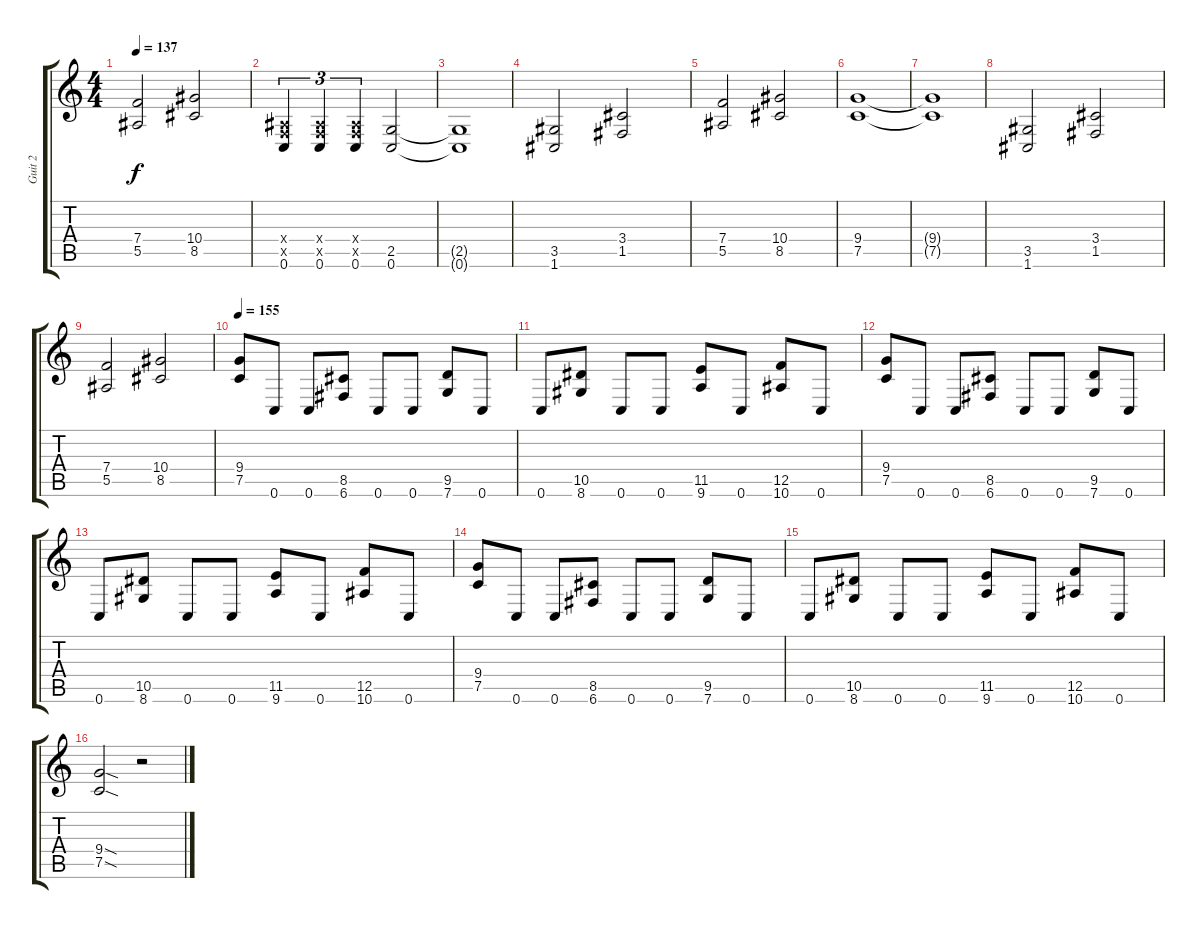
\track ("Guit 2" "Guit 2") {instrument distortionguitar}
\staff {score tabs}
\tuning (C4 G3 Eb3 Bb2 F2 C2) {hide}
\ts (4 4)
\tempo 137
\clef g2
\ks c
(7.4 5.5).2{dy f} (10.4 8.5).2 |
(0.4{x} 0.5{x} 0.6).4{tu (3 2)} (0.4{x} 0.5{x} 0.6).4{tu (3 2)} (0.4{x} 0.5{x} 0.6).4{tu (3 2)} (2.5 0.6).2 |
(2.5{t} 0.6{t}).1 |
(3.5 1.6).2 (3.4 1.5).2 |
(7.4 5.5).2 (10.4 8.5).2 |
(9.4 7.5).1 |
(9.4{t} 7.5{t}).1 |
(3.5 1.6).2 (3.4 1.5).2 |
(7.4 5.5).2 (10.4 8.5).2 |
\tempo 155
(9.4 7.5).8 0.6.8 0.6.8 (8.5 6.6).8 0.6.8 0.6.8 (9.5 7.6).8 0.6.8 |
0.6.8 (10.5 8.6).8 0.6.8 0.6.8 (11.5 9.6).8 0.6.8 (12.5 10.6).8 0.6.8 |
(9.4 7.5).8 0.6.8 0.6.8 (8.5 6.6).8 0.6.8 0.6.8 (9.5 7.6).8 0.6.8 |
0.6.8 (10.5 8.6).8 0.6.8 0.6.8 (11.5 9.6).8 0.6.8 (12.5 10.6).8 0.6.8 |
(9.4 7.5).8 0.6.8 0.6.8 (8.5 6.6).8 0.6.8 0.6.8 (9.5 7.6).8 0.6.8 |
0.6.8 (10.5 8.6).8 0.6.8 0.6.8 (11.5 9.6).8 0.6.8 (12.5 10.6).8 0.6.8 |
(9.4{sod} 7.5{sod}).2 r.2
